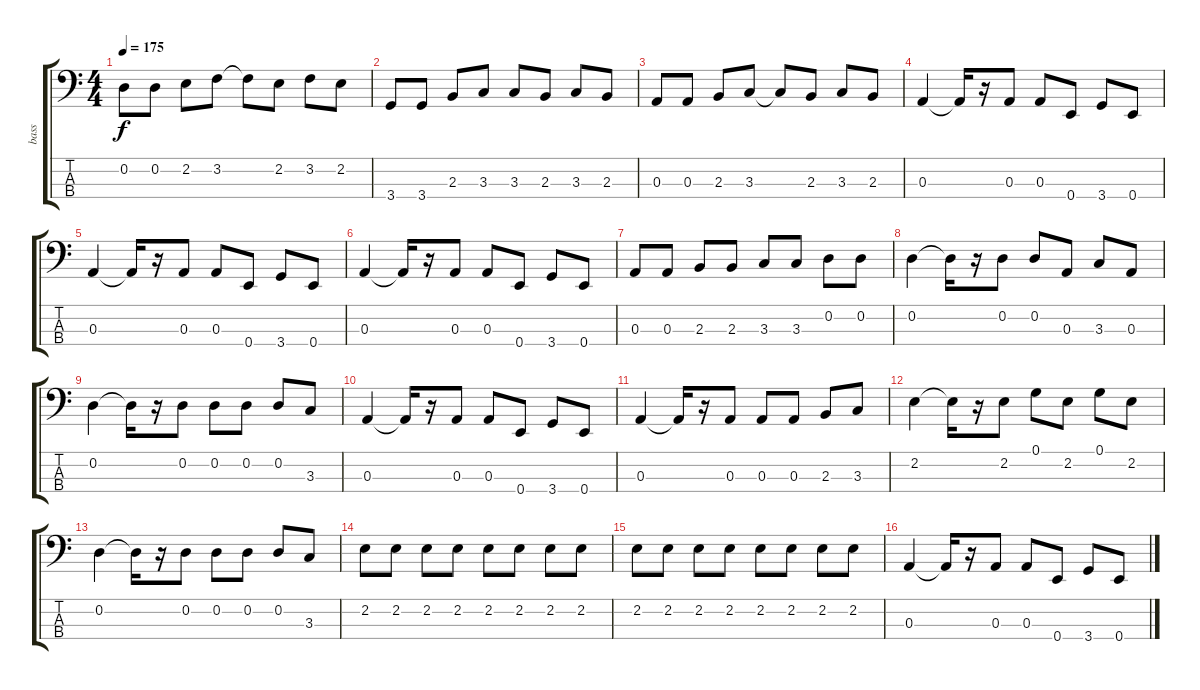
\track ("bass" "bass") {instrument electricbassfinger}
\staff {score tabs}
\tuning (G2 D2 A1 E1) {hide}
\ts (4 4)
\tempo 175
\clef f4
\ks c
0.2.8{dy f} 0.2.8 2.2.8 3.2.8 3.2{t}.8 2.2.8 3.2.8 2.2.8 |
3.4.8 3.4.8 2.3.8 3.3.8 3.3.8 2.3.8 3.3.8 2.3.8 |
0.3.8 0.3.8 2.3.8 3.3.8 3.3{t}.8 2.3.8 3.3.8 2.3.8 |
0.3.4 0.3{t}.16 r.16 0.3.8 0.3.8 0.4.8 3.4.8 0.4.8 |
0.3.4 0.3{t}.16 r.16 0.3.8 0.3.8 0.4.8 3.4.8 0.4.8 |
0.3.4 0.3{t}.16 r.16 0.3.8 0.3.8 0.4.8 3.4.8 0.4.8 |
0.3.8 0.3.8 2.3.8 2.3.8 3.3.8 3.3.8 0.2.8 0.2.8 |
0.2.4 0.2{t}.16 r.16 0.2.8 0.2.8 0.3.8 3.3.8 0.3.8 |
0.2.4 0.2{t}.16 r.16 0.2.8 0.2.8 0.2.8 0.2.8 3.3.8 |
0.3.4 0.3{t}.16 r.16 0.3.8 0.3.8 0.4.8 3.4.8 0.4.8 |
0.3.4 0.3{t}.16 r.16 0.3.8 0.3.8 0.3.8 2.3.8 3.3.8 |
2.2.4 2.2{t}.16 r.16 2.2.8 0.1.8 2.2.8 0.1.8 2.2.8 |
0.2.4 0.2{t}.16 r.16 0.2.8 0.2.8 0.2.8 0.2.8 3.3.8 |
2.2.8 2.2.8 2.2.8 2.2.8 2.2.8 2.2.8 2.2.8 2.2.8 |
2.2.8 2.2.8 2.2.8 2.2.8 2.2.8 2.2.8 2.2.8 2.2.8 |
0.3.4 0.3{t}.16 r.16 0.3.8 0.3.8 0.4.8 3.4.8 0.4.8
